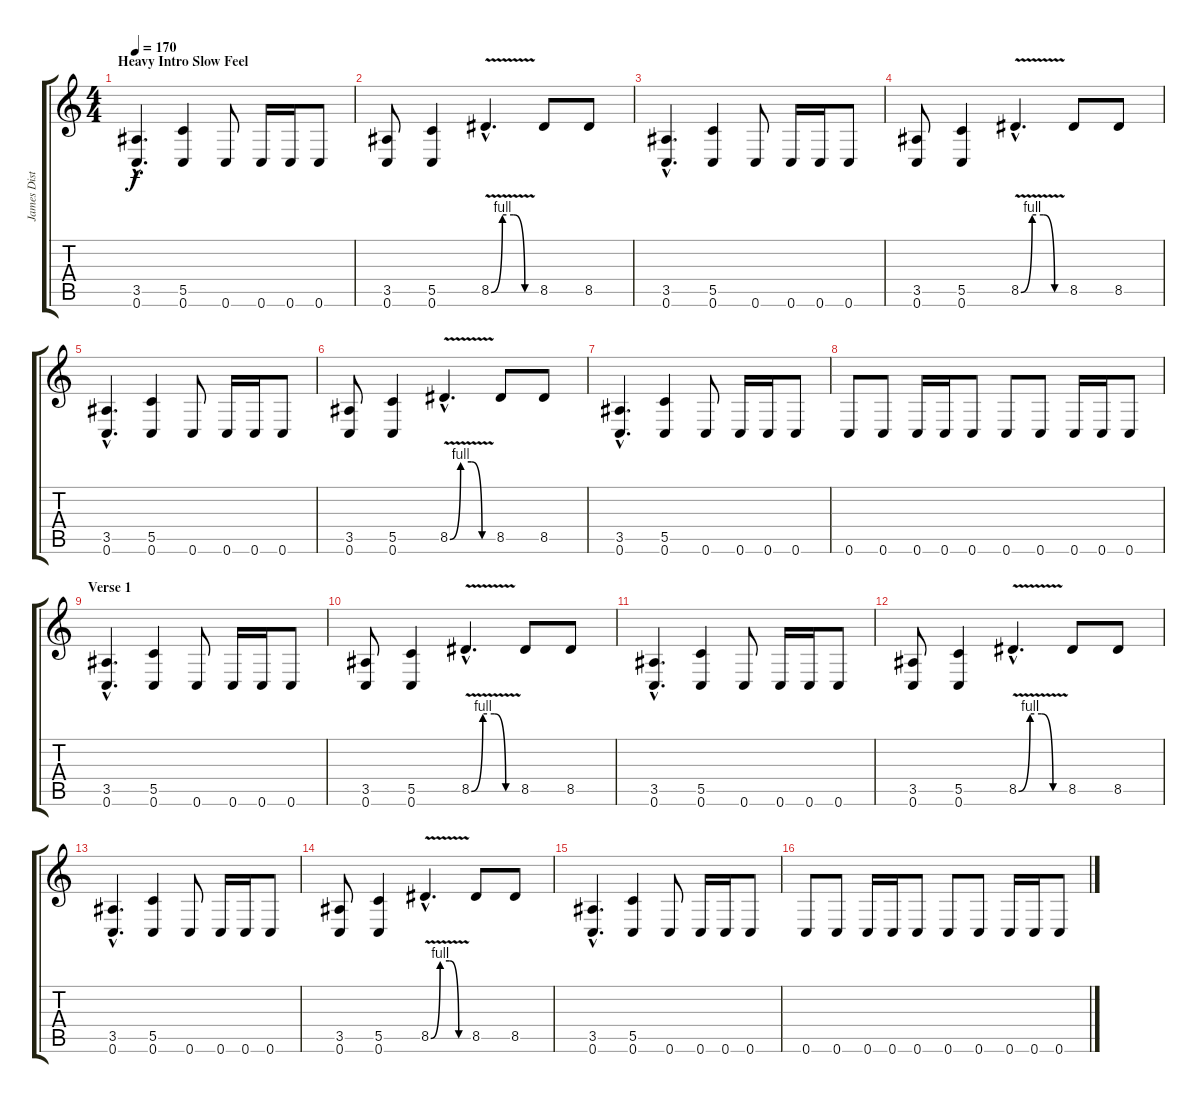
\track ("James Distortion" "James Dist") {instrument distortionguitar}
\staff {score tabs}
\tuning (D4 A3 F3 C3 G2 C2) {hide}
\ts (4 4)
\section ("" "Heavy Intro Slow Feel")
\tempo 170
\clef g2
\ks c
(3.5{hac} 0.6{hac}).4{d dy f} (5.5 0.6).4 0.6.8 0.6.16 0.6.16 0.6.8 |
(3.5 0.6).8 (5.5 0.6).4 8.5{be (custom 0 0 15 4 30 4 45 0 60 0) v hac}.4{d} 8.5.8 8.5.8 |
(3.5{hac} 0.6{hac}).4{d} (5.5 0.6).4 0.6.8 0.6.16 0.6.16 0.6.8 |
(3.5 0.6).8 (5.5 0.6).4 8.5{be (custom 0 0 15 4 30 4 45 0 60 0) v hac}.4{d} 8.5.8 8.5.8 |
(3.5{hac} 0.6{hac}).4{d} (5.5 0.6).4 0.6.8 0.6.16 0.6.16 0.6.8 |
(3.5 0.6).8 (5.5 0.6).4 8.5{be (custom 0 0 15 4 30 4 45 0 60 0) v hac}.4{d} 8.5.8 8.5.8 |
(3.5{hac} 0.6{hac}).4{d} (5.5 0.6).4 0.6.8 0.6.16 0.6.16 0.6.8 |
0.6.8 0.6.8 0.6.16 0.6.16 0.6.8 0.6.8 0.6.8 0.6.16 0.6.16 0.6.8 |
\section ("" "Verse 1")
(3.5{hac} 0.6{hac}).4{d} (5.5 0.6).4 0.6.8 0.6.16 0.6.16 0.6.8 |
(3.5 0.6).8 (5.5 0.6).4 8.5{be (custom 0 0 15 4 30 4 45 0 60 0) v hac}.4{d} 8.5.8 8.5.8 |
(3.5{hac} 0.6{hac}).4{d} (5.5 0.6).4 0.6.8 0.6.16 0.6.16 0.6.8 |
(3.5 0.6).8 (5.5 0.6).4 8.5{be (custom 0 0 15 4 30 4 45 0 60 0) v hac}.4{d} 8.5.8 8.5.8 |
(3.5{hac} 0.6{hac}).4{d} (5.5 0.6).4 0.6.8 0.6.16 0.6.16 0.6.8 |
(3.5 0.6).8 (5.5 0.6).4 8.5{be (custom 0 0 15 4 30 4 45 0 60 0) v hac}.4{d} 8.5.8 8.5.8 |
(3.5{hac} 0.6{hac}).4{d} (5.5 0.6).4 0.6.8 0.6.16 0.6.16 0.6.8 |
0.6.8 0.6.8 0.6.16 0.6.16 0.6.8 0.6.8 0.6.8 0.6.16 0.6.16 0.6.8
